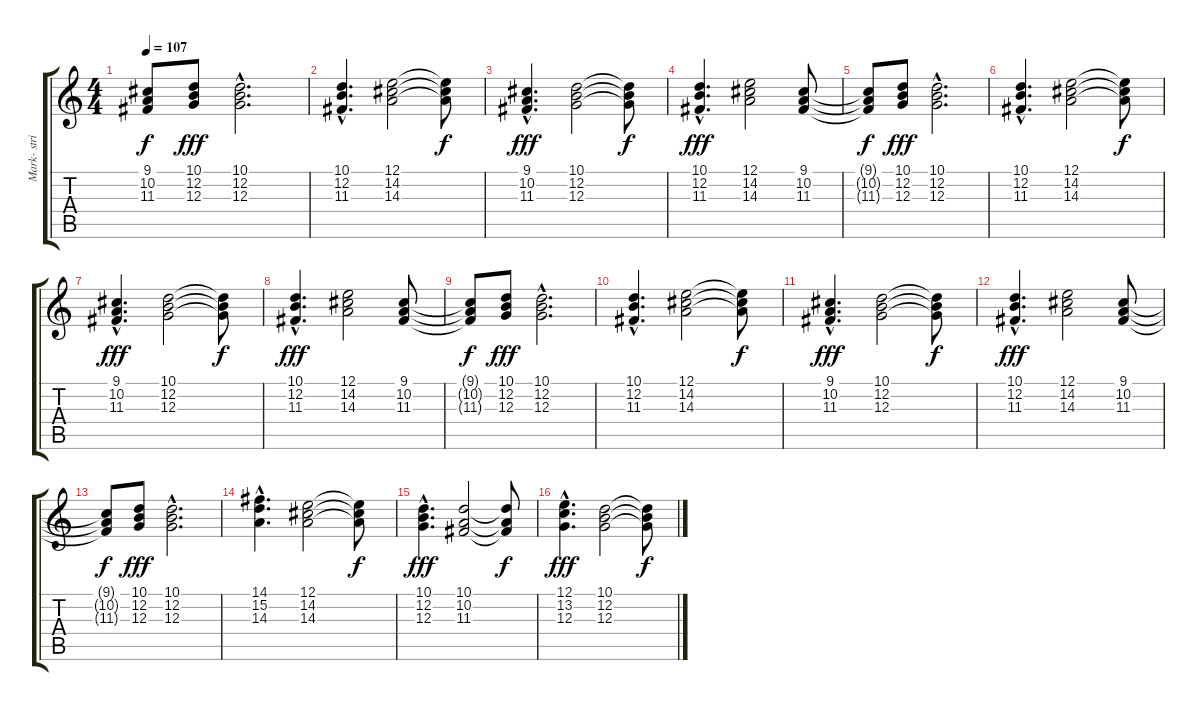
\track ("Mark- strings" "Mark- stri") {instrument synthstrings1}
\staff {score tabs}
\tuning (E4 B3 G3 D3 A2 E2) {hide}
\ts (4 4)
\tempo 107
\clef g2
\ks c
(9.1{t} 10.2{t} 11.3{t}).8{dy f} (10.1 12.2 12.3).8{dy fff} (10.1{hac} 12.2{hac} 12.3{hac}).2{d} |
(10.1{hac} 12.2{hac} 11.3{hac}).4{d} (12.1 14.2 14.3).2 (12.1{t} 14.2{t} 14.3{t}).8{dy f} |
(9.1{hac} 10.2{hac} 11.3{hac}).4{d dy fff} (10.1 12.2 12.3).2 (10.1{t} 12.2{t} 12.3{t}).8{dy f} |
(10.1{hac} 12.2{hac} 11.3{hac}).4{d dy fff} (12.1 14.2 14.3).2 (9.1 10.2 11.3).8 |
(9.1{t} 10.2{t} 11.3{t}).8{dy f} (10.1 12.2 12.3).8{dy fff} (10.1{hac} 12.2{hac} 12.3{hac}).2{d} |
(10.1{hac} 12.2{hac} 11.3{hac}).4{d volume 7} (12.1 14.2 14.3).2 (12.1{t} 14.2{t} 14.3{t}).8{dy f} |
(9.1{hac} 10.2{hac} 11.3{hac}).4{d dy fff} (10.1 12.2 12.3).2 (10.1{t} 12.2{t} 12.3{t}).8{dy f} |
(10.1{hac} 12.2{hac} 11.3{hac}).4{d dy fff} (12.1 14.2 14.3).2 (9.1 10.2 11.3).8 |
(9.1{t} 10.2{t} 11.3{t}).8{dy f} (10.1 12.2 12.3).8{dy fff} (10.1{hac} 12.2{hac} 12.3{hac}).2{d} |
(10.1{hac} 12.2{hac} 11.3{hac}).4{d} (12.1 14.2 14.3).2 (12.1{t} 14.2{t} 14.3{t}).8{dy f} |
(9.1{hac} 10.2{hac} 11.3{hac}).4{d dy fff} (10.1 12.2 12.3).2 (10.1{t} 12.2{t} 12.3{t}).8{dy f} |
(10.1{hac} 12.2{hac} 11.3{hac}).4{d dy fff} (12.1 14.2 14.3).2 (9.1 10.2 11.3).8 |
(9.1{t} 10.2{t} 11.3{t}).8{dy f} (10.1 12.2 12.3).8{dy fff} (10.1{hac} 12.2{hac} 12.3{hac}).2{d} |
(14.1{hac} 15.2{hac} 14.3{hac}).4{d volume 9} (12.1 14.2 14.3).2 (12.1{t} 14.2{t} 14.3{t}).8{dy f} |
(10.1{hac} 12.2{hac} 12.3{hac}).4{d dy fff} (10.1 10.2 11.3).2 (10.1{t} 10.2{t} 11.3{t}).8{dy f} |
(12.1{hac} 13.2{hac} 12.3{hac}).4{d dy fff} (10.1 12.2 12.3).2 (10.1{t} 12.2{t} 12.3{t}).8{dy f}
